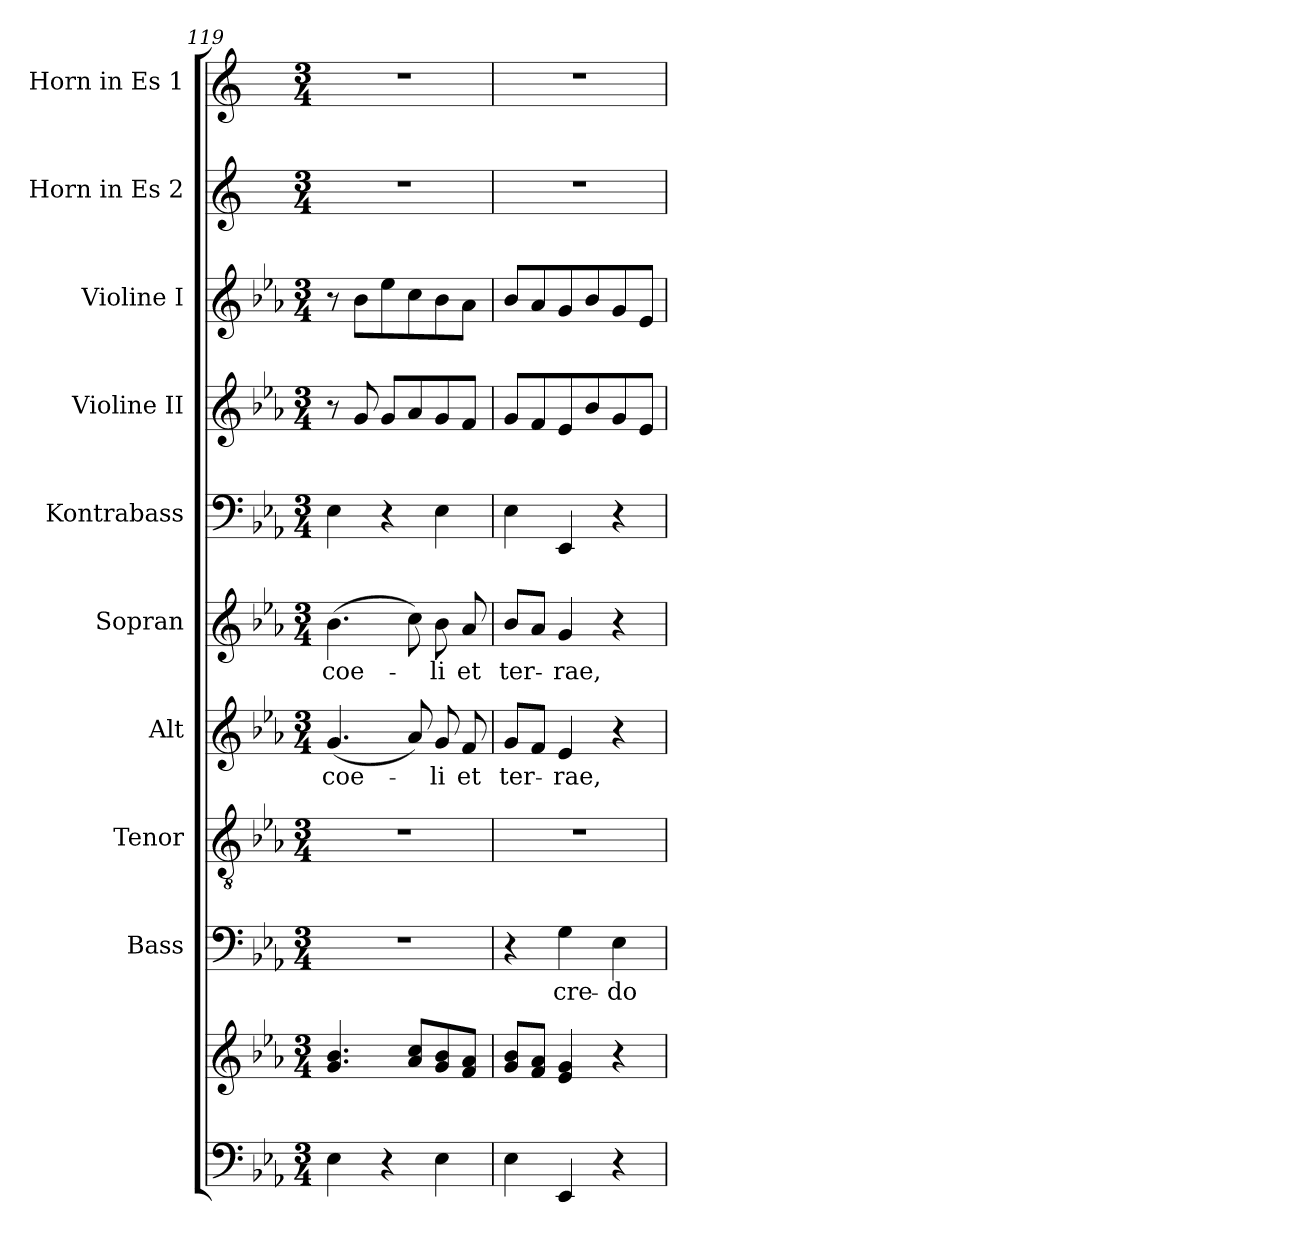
**kern	**kern	**kern	**text	**kern	**kern	**text	**kern	**text	**kern	**kern	**kern	**kern	**kern
*part10	*part10	*part9	*part9	*part8	*part7	*part7	*part6	*part6	*part5	*part4	*part3	*part2	*part1
*staff11	*staff10	*staff9	*staff9	*staff8	*staff7	*staff7	*staff6	*staff6	*staff5	*staff4	*staff3	*staff2	*staff1
*	*	*I"Bass	*	*I"Tenor	*I"Alt	*	*I"Sopran	*	*I"Kontrabass	*I"Violine II	*I"Violine I	*I"Horn in Es 2	*I"Horn in Es 1
*	*	*I'B.	*	*I'T.	*I'A.	*	*I'S.	*	*I'Kb.	*I'Vl. II	*I'Vl. I	*I'Hr. Es 2	*I'Hr. Es 1
*clefF4	*clefG2	*clefF4	*	*clefGv2	*clefG2	*	*clefG2	*	*clefF4	*clefG2	*clefG2	*clefG2	*clefG2
*	*	*	*	*	*	*	*	*	*ITrd7c12	*	*	*ITrd5c9	*ITrd5c9
*k[b-e-a-]	*k[b-e-a-]	*k[b-e-a-]	*	*k[b-e-a-]	*k[b-e-a-]	*	*k[b-e-a-]	*	*k[b-e-a-]	*k[b-e-a-]	*k[b-e-a-]	*k[b-e-a-]	*k[b-e-a-]
*E-:	*E-:	*E-:	*	*E-:	*E-:	*	*E-:	*	*E-:	*E-:	*E-:	*E-:	*E-:
*M3/4	*M3/4	*M3/4	*	*M3/4	*M3/4	*	*M3/4	*	*M3/4	*M3/4	*M3/4	*M3/4	*M3/4
=119	=119	=119	=119	=119	=119	=119	=119	=119	=119	=119	=119	=119	=119
!	!	!	!	!	!	!LO:LY:b	!	!LO:LY:b	!	!	!	!	!
4E-\	4.g/ 4.b-/	2.r	.	2.r	(<4.g/	coe-	(>4.b-\	coe-	4EE-\	8r	8r	2.r	2.r
.	.	.	.	.	.	.	.	.	.	8g/	8b-\L	.	.
4r	.	.	.	.	.	.	.	.	4r	8g/L	8ee-\	.	.
.	8a-/ 8cc/L	.	.	.	8a-/)	.	8cc\)	.	.	8a-/	8cc\	.	.
!	!	!	!	!	!	!LO:LY:b	!	!LO:LY:b	!	!	!	!	!
4E-\	8g/ 8b-/	.	.	.	8g/	-li	8b-\	-li	4EE-\	8g/	8b-\	.	.
!	!	!	!	!	!	!LO:LY:b	!	!LO:LY:b	!	!	!	!	!
.	8f/ 8a-/J	.	.	.	8f/	et	8a-/	et	.	8f/J	8a-\J	.	.
!!LO:PB:g=z
=120	=120	=120	=120	=120	=120	=120	=120	=120	=120	=120	=120	=120	=120
!	!	!	!	!	!	!LO:LY:b	!	!LO:LY:b	!	!	!	!	!
4E-\	8g/ 8b-/L	4r	.	2.r	8g/L	ter-	8b-/L	ter-	4EE-\	8g/L	8b-/L	2.r	2.r
.	8f/ 8a-/J	.	.	.	8f/J	.	8a-/J	.	.	8f/	8a-/	.	.
!	!	!	!LO:LY:b	!	!	!LO:LY:b	!	!LO:LY:b	!	!	!	!	!
4EE-/	4e-/ 4g/	4G\	cre-	.	4e-/	-rae,	4g/	-rae,	4EEE-/	8e-/	8g/	.	.
.	.	.	.	.	.	.	.	.	.	8b-/	8b-/	.	.
!	!	!	!LO:LY:b	!	!	!	!	!	!	!	!	!	!
4r	4r	4E-\	-do	.	4r	.	4r	.	4r	8g/	8g/	.	.
.	.	.	.	.	.	.	.	.	.	8e-/J	8e-/J	.	.
=	=	=	=	=	=	=	=	=	=	=	=	=	=
*-	*-	*-	*-	*-	*-	*-	*-	*-	*-	*-	*-	*-	*-
